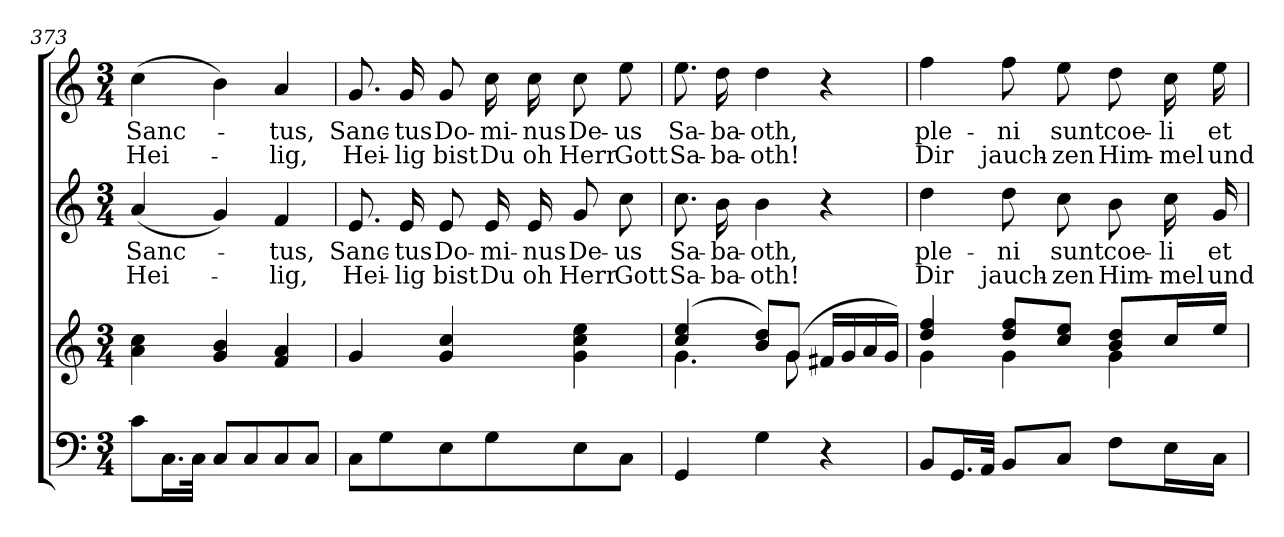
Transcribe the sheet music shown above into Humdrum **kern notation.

**kern	**kern	**kern	**text	**text	**kern	**text	**text
*part3	*part3	*part2	*part2	*part2	*part1	*part1	*part1
*staff4	*staff3	*staff2	*staff2	*staff2	*staff1	*staff1	*staff1
*clefF4	*clefG2	*clefG2	*	*	*clefG2	*	*
*k[]	*k[]	*k[]	*	*	*k[]	*	*
*C:	*C:	*C:	*	*	*C:	*	*
*M3/4	*M3/4	*M3/4	*	*	*M3/4	*	*
=373	=373	=373	=373	=373	=373	=373	=373
!	!	!	!LO:LY:b	!LO:LY:b	!	!LO:LY:b	!LO:LY:b
8c\L	4a\ 4cc\	(<4a/	Sanc-	Hei-	(>4cc\	Sanc-	Hei-
16.C\L	.	.	.	.	.	.	.
32C\JJk	.	.	.	.	.	.	.
8C/L	4g/ 4b/	4g/)	.	.	4b\)	.	.
8C/	.	.	.	.	.	.	.
!	!	!	!LO:LY:b	!LO:LY:b	!	!LO:LY:b	!LO:LY:b
8C/	4f/ 4a/	4f/	-tus,	-lig,	4a/	-tus,	-lig,
8C/J	.	.	.	.	.	.	.
=374	=374	=374	=374	=374	=374	=374	=374
!	!	!	!LO:LY:b	!LO:LY:b	!	!LO:LY:b	!LO:LY:b
8C\L	4g/	8.e/	Sanc-	Hei-	8.g/	Sanc-	Hei-
8G\	.	.	.	.	.	.	.
!	!	!	!LO:LY:b	!LO:LY:b	!	!LO:LY:b	!LO:LY:b
.	.	16e/	-tus	-lig	16g/	-tus	-lig
!	!	!	!LO:LY:b	!LO:LY:b	!	!LO:LY:b	!LO:LY:b
8E\	4g/ 4cc/	8e/	Do-	bist	8g/	Do-	bist
!	!	!	!LO:LY:b	!LO:LY:b	!	!LO:LY:b	!LO:LY:b
8G\	.	16e/	-mi-	Du	16cc\	-mi-	Du
!	!	!	!LO:LY:b	!LO:LY:b	!	!LO:LY:b	!LO:LY:b
.	.	16e/	-nus	oh	16cc\	-nus	oh
!	!	!	!LO:LY:b	!LO:LY:b	!	!LO:LY:b	!LO:LY:b
8E\	4g\ 4cc\ 4ee\	8g/	De-	Herr	8cc\	De-	Herr
!	!	!	!LO:LY:b	!LO:LY:b	!	!LO:LY:b	!LO:LY:b
8C\J	.	8cc\	-us	Gott	8ee\	-us	Gott
=375	=375	=375	=375	=375	=375	=375	=375
*	*^	*	*	*	*	*	*
!	!	!	!	!LO:LY:b	!LO:LY:b	!	!LO:LY:b	!LO:LY:b
4GG/	(4cc/ 4ee/	4.g\	8.cc\	Sa-	Sa-	8.ee\	Sa-	Sa-
!	!	!	!	!LO:LY:b	!LO:LY:b	!	!LO:LY:b	!LO:LY:b
.	.	.	16b\	-ba-	-ba-	16dd\	-ba-	-ba-
!	!	!	!	!LO:LY:b	!LO:LY:b	!	!LO:LY:b	!LO:LY:b
4G\	8b/ 8dd/L)	.	4b\	-oth,	-oth!	4dd\	-oth,	-oth!
.	(8g/J	8g\	.	.	.	.	.	.
4r	16f#X/LL	4ryy	4r	.	.	4r	.	.
.	16g/	.	.	.	.	.	.	.
.	16a/	.	.	.	.	.	.	.
.	16g/JJ)	.	.	.	.	.	.	.
!!LO:LB:g=z
=376	=376	=376	=376	=376	=376	=376	=376	=376
!	!	!	!	!LO:LY:b	!LO:LY:b	!	!LO:LY:b	!LO:LY:b
8BB/L	4dd/ 4ff/	4g\	4dd\	ple-	Dir	4ff\	ple-	Dir
16.GG/L	.	.	.	.	.	.	.	.
32AA/JJk	.	.	.	.	.	.	.	.
!	!	!	!	!LO:LY:b	!LO:LY:b	!	!LO:LY:b	!LO:LY:b
8BB/L	8dd/ 8ff/L	4g\	8dd\	-ni	jauch-	8ff\	-ni	jauch-
!	!	!	!	!LO:LY:b	!LO:LY:b	!	!LO:LY:b	!LO:LY:b
8C/J	8cc/ 8ee/J	.	8cc\	sunt	-zen	8ee\	sunt	-zen
!	!	!	!	!LO:LY:b	!LO:LY:b	!	!LO:LY:b	!LO:LY:b
8F\L	8b/ 8dd/L	4g\	8b\	coe-	Him-	8dd\	coe-	Him-
!	!	!	!	!LO:LY:b	!LO:LY:b	!	!LO:LY:b	!LO:LY:b
16E\L	16cc/L	.	16cc\	-li	-mel	16cc\	-li	-mel
!	!	!	!	!LO:LY:b	!LO:LY:b	!	!LO:LY:b	!LO:LY:b
16C\JJ	16ee/JJ	.	16g/	et	und	16ee\	et	und
*	*v	*v	*	*	*	*	*	*
=	=	=	=	=	=	=	=
*-	*-	*-	*-	*-	*-	*-	*-
